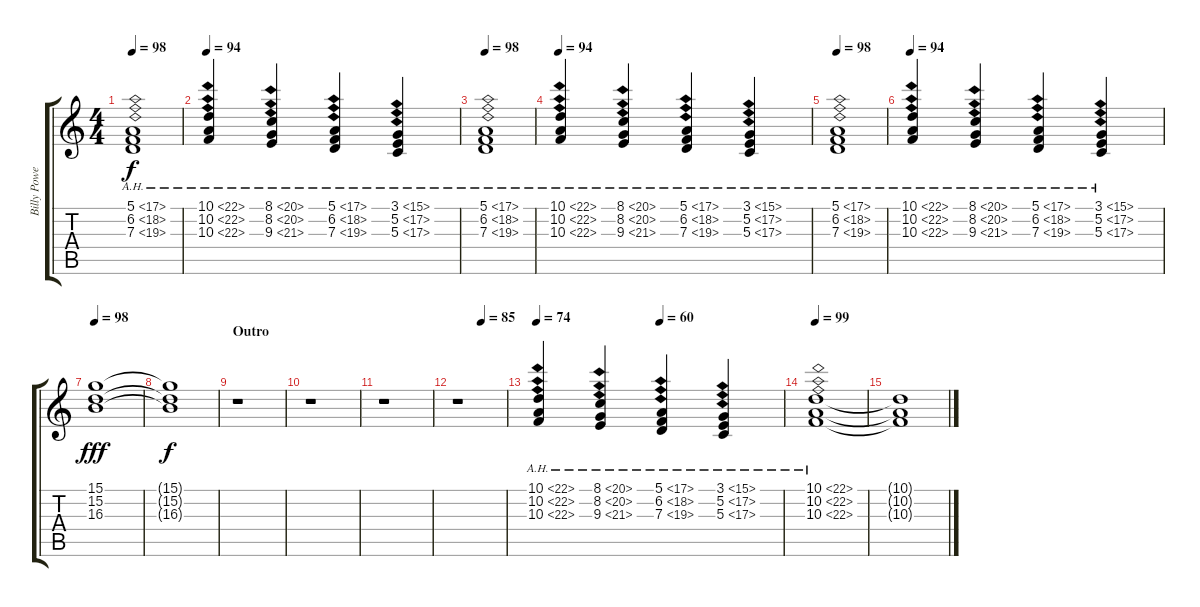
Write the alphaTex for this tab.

\track ("Billy Powel (hammond organ)" "Billy Powe") {instrument drawbarorgan}
\staff {score tabs}
\tuning (E4 B3 G3 D3 A2 E2) {hide}
\ts (4 4)
\tempo 98
\clef g2
\ks c
(5.1{ah 12} 6.2{ah 12} 7.3{ah 12}).1{dy f} |
\tempo 94
(10.1{ah 12} 10.2{ah 12} 10.3{ah 12}).4 (8.1{ah 12} 8.2{ah 12} 9.3{ah 12}).4 (5.1{ah 12} 6.2{ah 12} 7.3{ah 12}).4 (3.1{ah 12} 5.2{ah 12} 5.3{ah 12}).4 |
\tempo 98
(5.1{ah 12} 6.2{ah 12} 7.3{ah 12}).1 |
\tempo 94
(10.1{ah 12} 10.2{ah 12} 10.3{ah 12}).4 (8.1{ah 12} 8.2{ah 12} 9.3{ah 12}).4 (5.1{ah 12} 6.2{ah 12} 7.3{ah 12}).4 (3.1{ah 12} 5.2{ah 12} 5.3{ah 12}).4 |
\tempo 98
(5.1{ah 12} 6.2{ah 12} 7.3{ah 12}).1 |
\tempo 94
(10.1{ah 12} 10.2{ah 12} 10.3{ah 12}).4 (8.1{ah 12} 8.2{ah 12} 9.3{ah 12}).4 (5.1{ah 12} 6.2{ah 12} 7.3{ah 12}).4 (3.1{ah 12} 5.2{ah 12} 5.3{ah 12}).4 |
\tempo 98
(15.1 15.2 16.3).1{dy fff volume 10} |
(15.1{t} 15.2{t} 16.3{t}).1{dy f} |
\section ("" "Outro")
r.1 |
r.1 |
r.1 |
\tempo (85 0.5)
r.1 |
\tempo 74
\tempo (60 0.5)
(10.1{ah 12} 10.2{ah 12} 10.3{ah 12}).4 (8.1{ah 12} 8.2{ah 12} 9.3{ah 12}).4 (5.1{ah 12} 6.2{ah 12} 7.3{ah 12}).4 (3.1{ah 12} 5.2{ah 12} 5.3{ah 12}).4 |
\tempo 99
(10.1{ah 12} 10.2{ah 12} 10.3{ah 12}).1{volume 0} |
(10.1{t} 10.2{t} 10.3{t}).1
